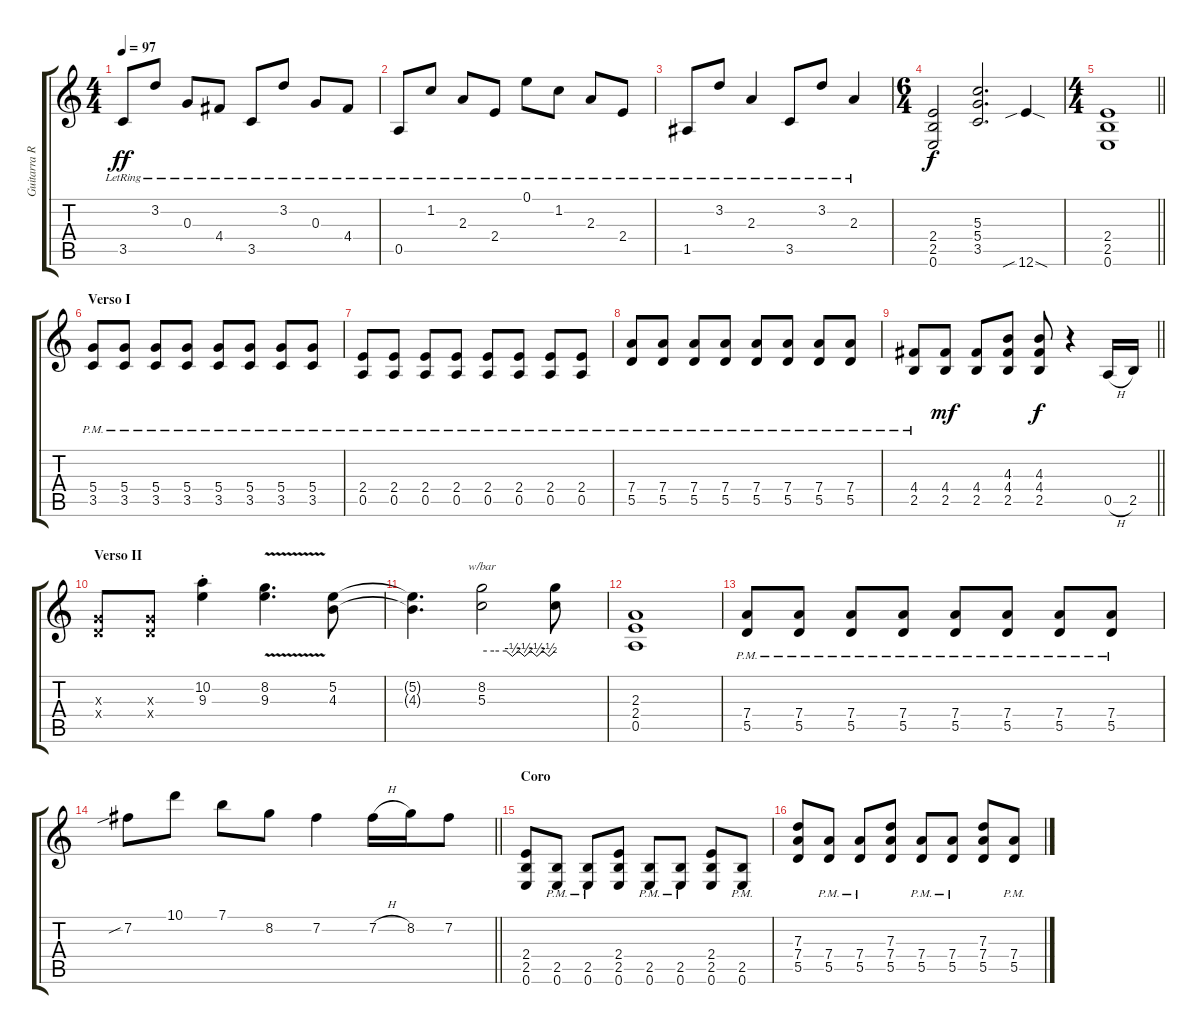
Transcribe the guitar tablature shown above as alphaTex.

\track ("Guitarra Rítmica " "Guitarra R") {instrument distortionguitar}
\staff {score tabs}
\tuning (E4 B3 G3 D3 A2 E2) {hide}
\ts (4 4)
\tempo 97
\clef g2
\ks c
3.5{lr}.8{dy ff} 3.2{lr}.8 0.3{lr}.8 4.4{lr}.8 3.5{lr}.8 3.2{lr}.8 0.3{lr}.8 4.4{lr}.8 |
0.5{lr}.8 1.2{lr}.8 2.3{lr}.8 2.4{lr}.8 0.1{lr}.8 1.2{lr}.8 2.3{lr}.8 2.4{lr}.8 |
1.5{lr}.8 3.2{lr}.8 2.3{lr}.4 3.5{lr}.8 3.2{lr}.8 2.3{lr}.4 |
\ts (6 4)
(2.4 2.5 0.6).2{dy f instrument distortionguitar} (5.3 5.4 3.5).2{d} 12.6{sib sod}.4 |
\ts (4 4)
\barLineRight lightlight
(2.4 2.5 0.6).1 |
\section ("" "Verso I")
(5.4{pm} 3.5{pm}).8 (5.4{pm} 3.5{pm}).8 (5.4{pm} 3.5{pm}).8 (5.4{pm} 3.5{pm}).8 (5.4{pm} 3.5{pm}).8 (5.4{pm} 3.5{pm}).8 (5.4{pm} 3.5{pm}).8 (5.4{pm} 3.5{pm}).8 |
(2.4{pm} 0.5{pm}).8 (2.4{pm} 0.5{pm}).8 (2.4{pm} 0.5{pm}).8 (2.4{pm} 0.5{pm}).8 (2.4{pm} 0.5{pm}).8 (2.4{pm} 0.5{pm}).8 (2.4{pm} 0.5{pm}).8 (2.4{pm} 0.5{pm}).8 |
(7.4{pm} 5.5{pm}).8 (7.4{pm} 5.5{pm}).8 (7.4{pm} 5.5{pm}).8 (7.4{pm} 5.5{pm}).8 (7.4{pm} 5.5{pm}).8 (7.4{pm} 5.5{pm}).8 (7.4{pm} 5.5{pm}).8 (7.4{pm} 5.5{pm}).8 |
\barLineRight lightlight
(4.4{pm} 2.5{pm}).8 (4.4 2.5).8{dy mf} (4.4 2.5).8 (4.3 4.4 2.5).8 (4.3 4.4 2.5).8{dy f} r.4 0.5{h}.16 2.5.16 |
\section ("" "Verso II")
(0.3{x} 0.4{x}).8 (0.3{x} 0.4{x}).8 (10.2{st} 9.3{st}).4 (8.2{v} 9.3{v}).4{d} (5.2 4.3).8 |
(5.2{t} 4.3{t}).4{d} (8.2 5.3).2{tbe (custom default 0 0 10 0 20 0 25 -2 30 0 35 -2 40 0 45 -2 50 0 55 -2 60 0)} (8.2{t} 5.3{t}).8 |
(2.3 2.4 0.5).1 |
(7.4{pm} 5.5{pm}).8 (7.4{pm} 5.5{pm}).8 (7.4{pm} 5.5{pm}).8 (7.4{pm} 5.5{pm}).8 (7.4{pm} 5.5{pm}).8 (7.4{pm} 5.5{pm}).8 (7.4{pm} 5.5{pm}).8 (7.4{pm} 5.5{pm}).8 |
\barLineRight lightlight
7.2{sib}.8 10.1.8 7.1.8 8.2.8 7.2.4 7.2{h}.16 8.2.16 7.2.8 |
\section ("" "Coro")
(2.4 2.5 0.6).8 (2.5{pm} 0.6{pm}).8 (2.5{pm} 0.6{pm}).8 (2.4 2.5 0.6).8 (2.5{pm} 0.6{pm}).8 (2.5{pm} 0.6{pm}).8 (2.4 2.5 0.6).8 (2.5{pm} 0.6{pm}).8 |
(7.3 7.4 5.5).8 (7.4{pm} 5.5{pm}).8 (7.4{pm} 5.5{pm}).8 (7.3 7.4 5.5).8 (7.4{pm} 5.5{pm}).8 (7.4{pm} 5.5{pm}).8 (7.3 7.4 5.5).8 (7.4{pm} 5.5{pm}).8
